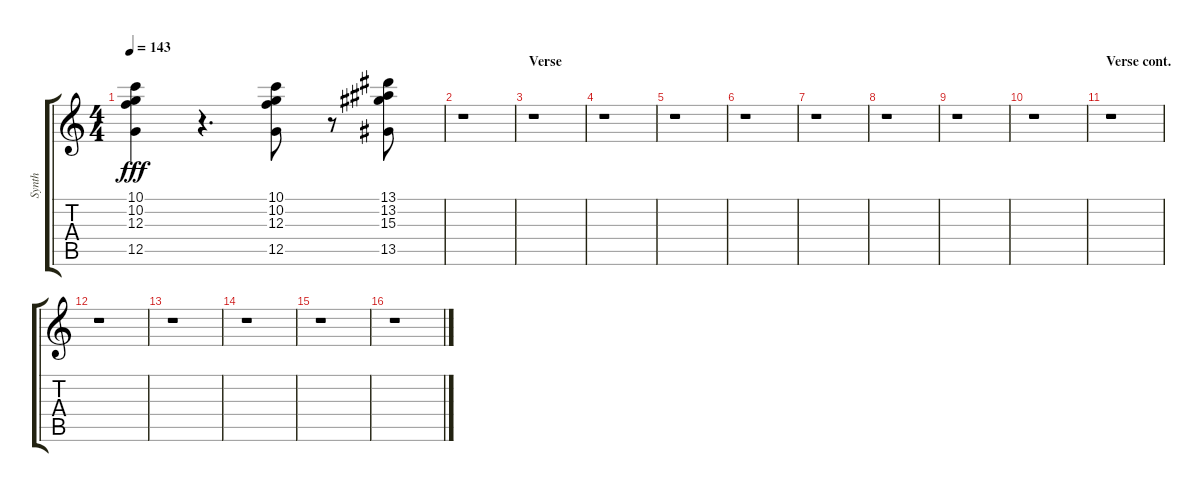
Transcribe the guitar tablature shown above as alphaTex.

\track ("Synth" "Synth") {instrument electricguitarclean}
\staff {score tabs}
\tuning (D4 A3 F3 C3 G2 C2) {hide}
\ts (4 4)
\tempo 143
\clef g2
\ks aminor
(10.1 10.2 12.3 12.5).4{dy fff} r.4{d} (10.1 10.2 12.3 12.5).8 r.8 (13.1 13.2 15.3 13.5).8 |
r.1 |
\section ("" "Verse")
r.1 |
r.1 |
r.1 |
r.1 |
r.1 |
r.1 |
r.1 |
r.1 |
\section ("" "Verse cont.")
r.1 |
r.1 |
r.1 |
r.1 |
r.1 |
r.1
